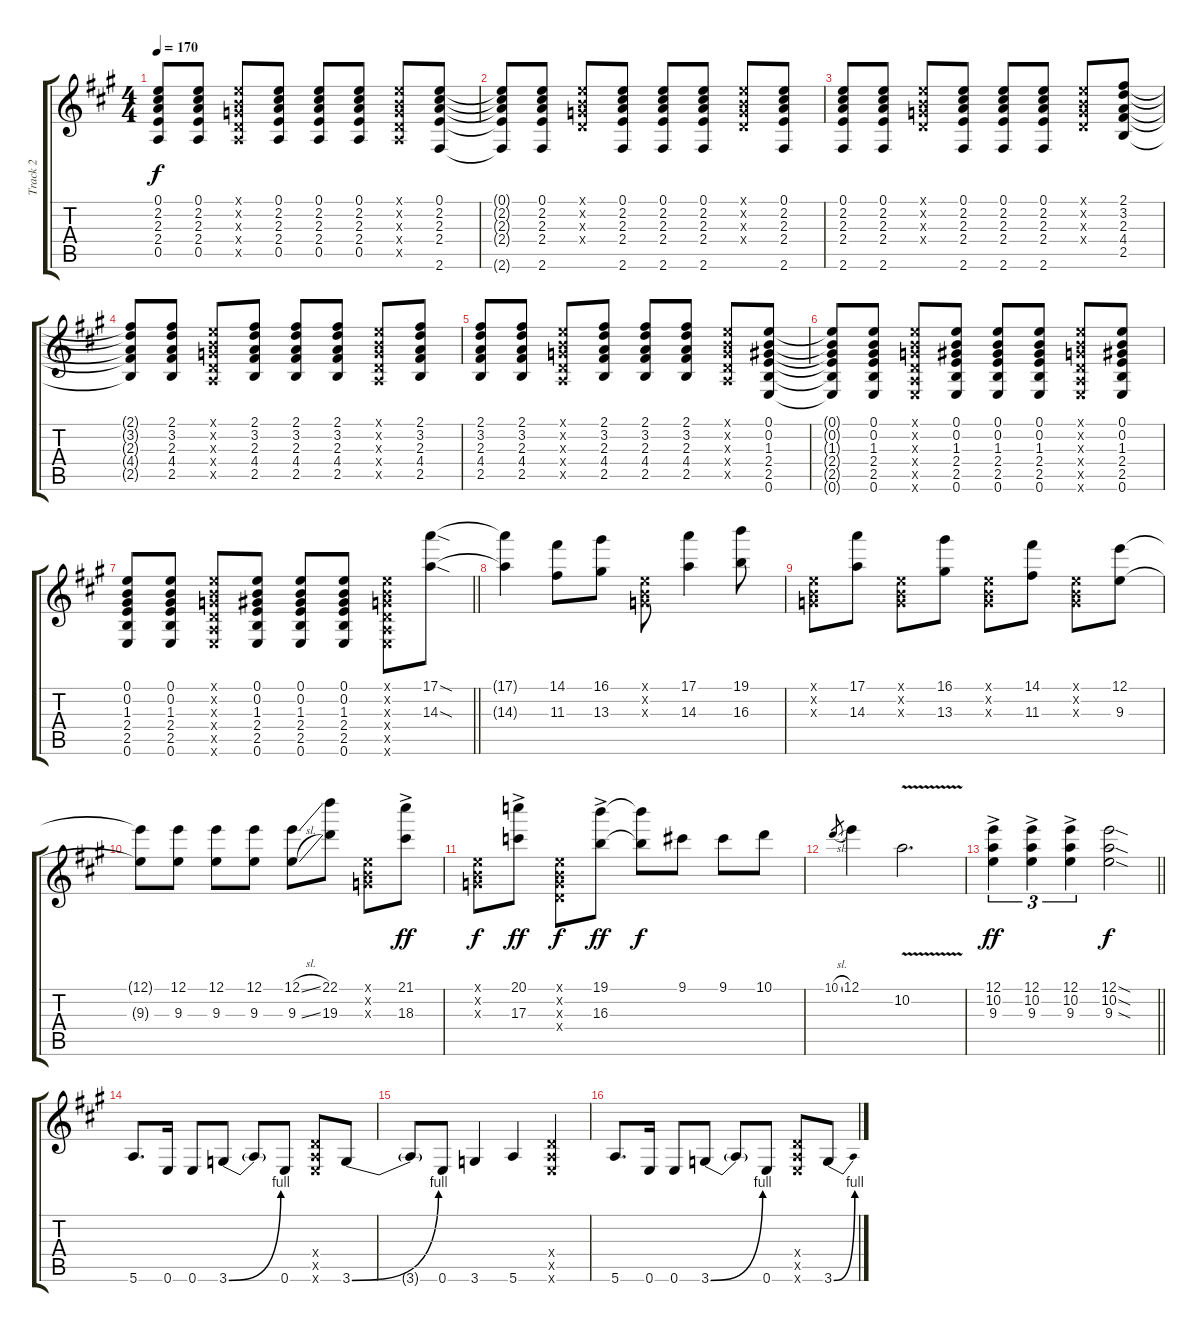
\track ("Track 2" "Track 2") {instrument acousticguitarnylon}
\staff {score tabs}
\tuning (E4 B3 G3 D3 A2 E2) {hide}
\ts (4 4)
\tempo 170
\clef g2
\ks a
(0.1 2.2 2.3 2.4 0.5).8{dy f} (0.1 2.2 2.3 2.4 0.5).8 (0.1{x} 0.2{x} 0.3{x} 0.4{x} 0.5{x}).8 (0.1 2.2 2.3 2.4 0.5).8 (0.1 2.2 2.3 2.4 0.5).8 (0.1 2.2 2.3 2.4 0.5).8 (0.1{x} 0.2{x} 0.3{x} 0.4{x} 0.5{x}).8 (0.1 2.2 2.3 2.4 2.6).8 |
(0.1{t} 2.2{t} 2.3{t} 2.4{t} 2.6{t}).8 (0.1 2.2 2.3 2.4 2.6).8 (0.1{x} 0.2{x} 0.3{x} 0.4{x}).8 (0.1 2.2 2.3 2.4 2.6).8 (0.1 2.2 2.3 2.4 2.6).8 (0.1 2.2 2.3 2.4 2.6).8 (0.1{x} 0.2{x} 0.3{x} 0.4{x}).8 (0.1 2.2 2.3 2.4 2.6).8 |
(0.1 2.2 2.3 2.4 2.6).8 (0.1 2.2 2.3 2.4 2.6).8 (0.1{x} 0.2{x} 0.3{x} 0.4{x}).8 (0.1 2.2 2.3 2.4 2.6).8 (0.1 2.2 2.3 2.4 2.6).8 (0.1 2.2 2.3 2.4 2.6).8 (0.1{x} 0.2{x} 0.3{x} 0.4{x}).8 (2.1 3.2 2.3 4.4 2.5).8 |
(2.1{t} 3.2{t} 2.3{t} 4.4{t} 2.5{t}).8 (2.1 3.2 2.3 4.4 2.5).8 (0.1{x} 0.2{x} 0.3{x} 0.4{x} 0.5{x}).8 (2.1 3.2 2.3 4.4 2.5).8 (2.1 3.2 2.3 4.4 2.5).8 (2.1 3.2 2.3 4.4 2.5).8 (0.1{x} 0.2{x} 0.3{x} 0.4{x} 0.5{x}).8 (2.1 3.2 2.3 4.4 2.5).8 |
(2.1 3.2 2.3 4.4 2.5).8 (2.1 3.2 2.3 4.4 2.5).8 (0.1{x} 0.2{x} 0.3{x} 0.4{x} 0.5{x}).8 (2.1 3.2 2.3 4.4 2.5).8 (2.1 3.2 2.3 4.4 2.5).8 (2.1 3.2 2.3 4.4 2.5).8 (0.1{x} 0.2{x} 0.3{x} 0.4{x} 0.5{x}).8 (0.1 0.2 1.3 2.4 2.5 0.6).8 |
(0.1{t} 0.2{t} 1.3{t} 2.4{t} 2.5{t} 0.6{t}).8 (0.1 0.2 1.3 2.4 2.5 0.6).8 (0.1{x} 0.2{x} 0.3{x} 0.4{x} 0.5{x} 0.6{x}).8 (0.1 0.2 1.3 2.4 2.5 0.6).8 (0.1 0.2 1.3 2.4 2.5 0.6).8 (0.1 0.2 1.3 2.4 2.5 0.6).8 (0.1{x} 0.2{x} 0.3{x} 0.4{x} 0.5{x} 0.6{x}).8 (0.1 0.2 1.3 2.4 2.5 0.6).8 |
\barLineRight lightlight
(0.1 0.2 1.3 2.4 2.5 0.6).8 (0.1 0.2 1.3 2.4 2.5 0.6).8 (0.1{x} 0.2{x} 0.3{x} 0.4{x} 0.5{x} 0.6{x}).8 (0.1 0.2 1.3 2.4 2.5 0.6).8 (0.1 0.2 1.3 2.4 2.5 0.6).8 (0.1 0.2 1.3 2.4 2.5 0.6).8 (0.1{x} 0.2{x} 0.3{x} 0.4{x} 0.5{x} 0.6{x}).8 (17.1{sod} 14.3{sod}).8 |
(17.1{t} 14.3{t}).4 (14.1 11.3).8 (16.1 13.3).8 (0.1{x} 0.2{x} 0.3{x}).8 (17.1 14.3).4 (19.1 16.3).8 |
(0.1{x} 0.2{x} 0.3{x}).8 (17.1 14.3).8 (0.1{x} 0.2{x} 0.3{x}).8 (16.1 13.3).8 (0.1{x} 0.2{x} 0.3{x}).8 (14.1 11.3).8 (0.1{x} 0.2{x} 0.3{x}).8 (12.1 9.3).8 |
(12.1{t} 9.3{t}).8 (12.1 9.3).8 (12.1 9.3).8 (12.1 9.3).8 (12.1{sl} 9.3{sl}).8 (22.1 19.3).8 (0.1{x} 0.2{x} 0.3{x}).8 (21.1{ac} 18.3{ac}).8{dy ff} |
(0.1{x} 0.2{x} 0.3{x}).8{dy f} (20.1{ac} 17.3{ac}).8{dy ff} (0.1{x} 0.2{x} 0.3{x} 0.4{x}).8{dy f} (19.1{ac} 16.3{ac}).8{dy ff} (19.1{t} 16.3{t}).8{dy f} 9.1.8 9.1.8 10.1.8 |
10.1{sl}.8{gr} 12.1.4 10.2{v}.2{d} |
\barLineRight lightlight
(12.1{ac} 10.2{ac} 9.3{ac}).4{tu (3 2) dy ff} (12.1{ac} 10.2{ac} 9.3{ac}).4{tu (3 2)} (12.1{ac} 10.2{ac} 9.3{ac}).4{tu (3 2)} (12.1{sod} 10.2{sod} 9.3{sod}).2{dy f} |
5.6.8{d volume 16 balance 8 instrument overdrivenguitar} 0.6.16 0.6.8 3.6{be (bend 0 0 60 4)}.8 3.6{t}.8 0.6.8 (0.4{x} 0.5{x} 0.6{x}).8 3.6{be (bend 0 0 60 4)}.8 |
3.6{t}.8 0.6.8 3.6.4 5.6.4 (0.4{x} 0.5{x} 0.6{x}).4 |
5.6.8{d} 0.6.16 0.6.8 3.6{be (bend 0 0 60 4)}.8 3.6{t}.8 0.6.8 (0.4{x} 0.5{x} 0.6{x}).8 3.6{be (bend 0 0 60 4)}.8
